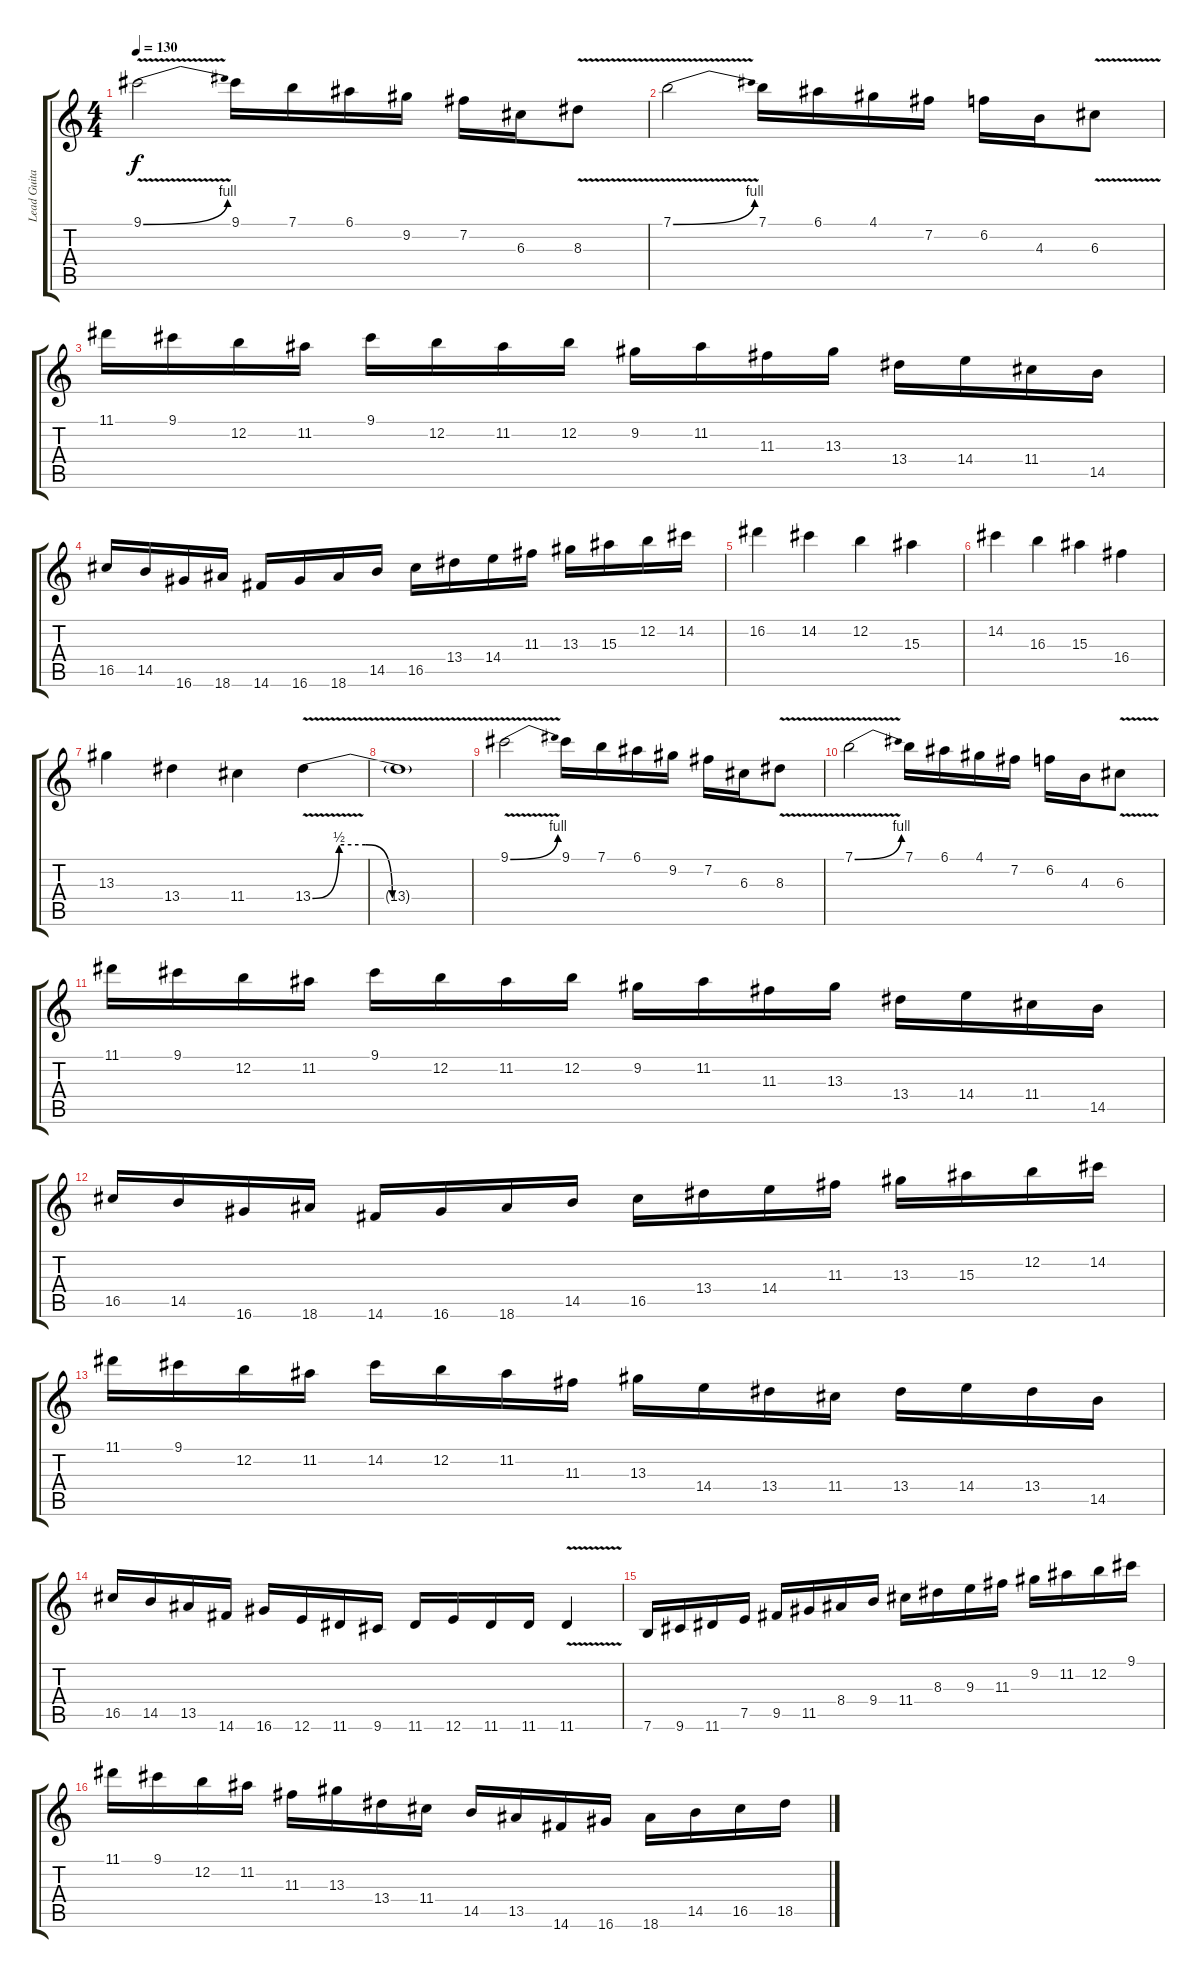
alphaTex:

\track ("Lead Guitar " "Lead Guita") {instrument overdrivenguitar}
\staff {score tabs}
\tuning (E4 B3 G3 D3 A2 E2) {hide}
\ts (4 4)
\tempo 130
\clef g2
\ks c
9.1{be (bend 0 0 60 4) v}.2{dy f} 9.1.16 7.1.16 6.1.16 9.2.16 7.2.16 6.3.16 8.3{v}.8 |
7.1{be (bend 0 0 60 4) v}.2 7.1.16 6.1.16 4.1.16 7.2.16 6.2.16 4.3.16 6.3{v}.8 |
11.1.16 9.1.16 12.2.16 11.2.16 9.1.16 12.2.16 11.2.16 12.2.16 9.2.16 11.2.16 11.3.16 13.3.16 13.4.16 14.4.16 11.4.16 14.5.16 |
16.5.16 14.5.16 16.6.16 18.6.16 14.6.16 16.6.16 18.6.16 14.5.16 16.5.16 13.4.16 14.4.16 11.3.16 13.3.16 15.3.16 12.2.16 14.2.16 |
16.2.4 14.2.4 12.2.4 15.3.4 |
14.2.4 16.3.4 15.3.4 16.4.4 |
13.3.4 13.4.4 11.4.4 13.4{be (custom 0 0 10 2 20 2 30 0 60 0) v}.4 |
13.4{t}.1 |
9.1{be (bend 0 0 60 4) v}.2 9.1.16 7.1.16 6.1.16 9.2.16 7.2.16 6.3.16 8.3{v}.8 |
7.1{be (bend 0 0 60 4) v}.2 7.1.16 6.1.16 4.1.16 7.2.16 6.2.16 4.3.16 6.3{v}.8 |
11.1.16 9.1.16 12.2.16 11.2.16 9.1.16 12.2.16 11.2.16 12.2.16 9.2.16 11.2.16 11.3.16 13.3.16 13.4.16 14.4.16 11.4.16 14.5.16 |
16.5.16 14.5.16 16.6.16 18.6.16 14.6.16 16.6.16 18.6.16 14.5.16 16.5.16 13.4.16 14.4.16 11.3.16 13.3.16 15.3.16 12.2.16 14.2.16 |
11.1.16 9.1.16 12.2.16 11.2.16 14.2.16 12.2.16 11.2.16 11.3.16 13.3.16 14.4.16 13.4.16 11.4.16 13.4.16 14.4.16 13.4.16 14.5.16 |
16.5.16 14.5.16 13.5.16 14.6.16 16.6.16 12.6.16 11.6.16 9.6.16 11.6.16 12.6.16 11.6.16 11.6.16 11.6{v}.4 |
7.6.16 9.6.16 11.6.16 7.5.16 9.5.16 11.5.16 8.4.16 9.4.16 11.4.16 8.3.16 9.3.16 11.3.16 9.2.16 11.2.16 12.2.16 9.1.16 |
11.1.16 9.1.16 12.2.16 11.2.16 11.3.16 13.3.16 13.4.16 11.4.16 14.5.16 13.5.16 14.6.16 16.6.16 18.6.16 14.5.16 16.5.16 18.5.16
